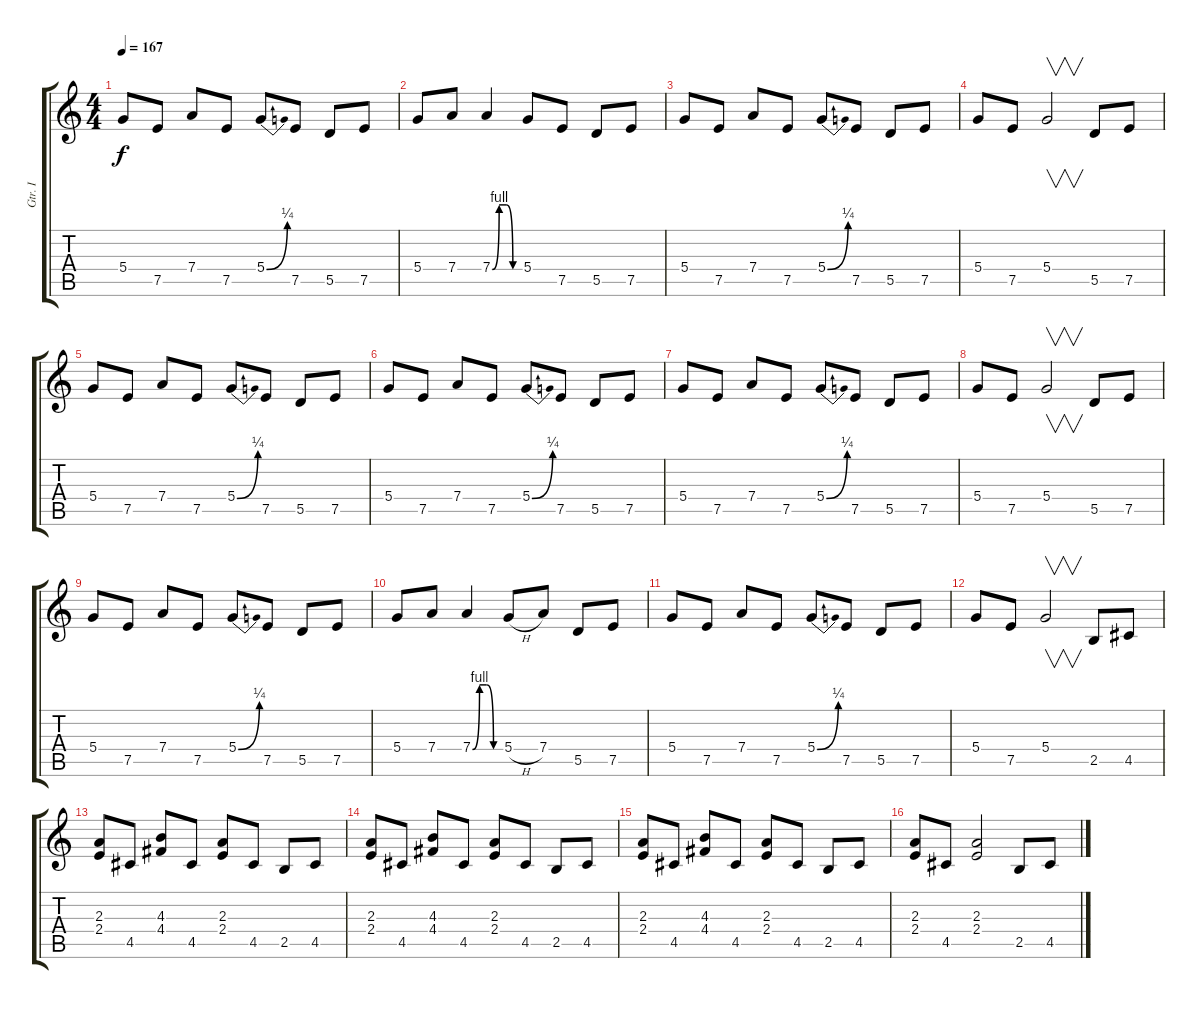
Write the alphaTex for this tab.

\track ("Gtr. I" "Gtr. I") {instrument overdrivenguitar}
\staff {score tabs}
\tuning (E4 B3 G3 D3 A2 E2) {hide}
\ts (4 4)
\tempo 167
\clef g2
\ks c
5.4.8{dy f} 7.5.8 7.4.8 7.5.8 5.4{be (bend 0 0 60 1)}.8 7.5.8 5.5.8 7.5.8 |
5.4.8 7.4.8 7.4{be (custom 0 0 15 4 30 4 45 0 60 0)}.4 5.4.8 7.5.8 5.5.8 7.5.8 |
5.4.8 7.5.8 7.4.8 7.5.8 5.4{be (bend 0 0 60 1)}.8 7.5.8 5.5.8 7.5.8 |
5.4.8 7.5.8 5.4.2{v} 5.5.8 7.5.8 |
5.4.8 7.5.8 7.4.8 7.5.8 5.4{be (bend 0 0 60 1)}.8 7.5.8 5.5.8 7.5.8 |
5.4.8 7.5.8 7.4.8 7.5.8 5.4{be (bend 0 0 60 1)}.8 7.5.8 5.5.8 7.5.8 |
5.4.8 7.5.8 7.4.8 7.5.8 5.4{be (bend 0 0 60 1)}.8 7.5.8 5.5.8 7.5.8 |
5.4.8 7.5.8 5.4.2{v} 5.5.8 7.5.8 |
5.4.8 7.5.8 7.4.8 7.5.8 5.4{be (bend 0 0 60 1)}.8 7.5.8 5.5.8 7.5.8 |
5.4.8 7.4.8 7.4{be (custom 0 0 15 4 30 4 45 0 60 0)}.4 5.4{h}.8 7.4.8 5.5.8 7.5.8 |
5.4.8 7.5.8 7.4.8 7.5.8 5.4{be (bend 0 0 60 1)}.8 7.5.8 5.5.8 7.5.8 |
5.4.8 7.5.8 5.4.2{v} 2.5.8 4.5.8 |
(2.3 2.4).8 4.5.8 (4.3 4.4).8 4.5.8 (2.3 2.4).8 4.5.8 2.5.8 4.5.8 |
(2.3 2.4).8 4.5.8 (4.3 4.4).8 4.5.8 (2.3 2.4).8 4.5.8 2.5.8 4.5.8 |
(2.3 2.4).8 4.5.8 (4.3 4.4).8 4.5.8 (2.3 2.4).8 4.5.8 2.5.8 4.5.8 |
(2.3 2.4).8 4.5.8 (2.3 2.4).2 2.5.8 4.5.8
